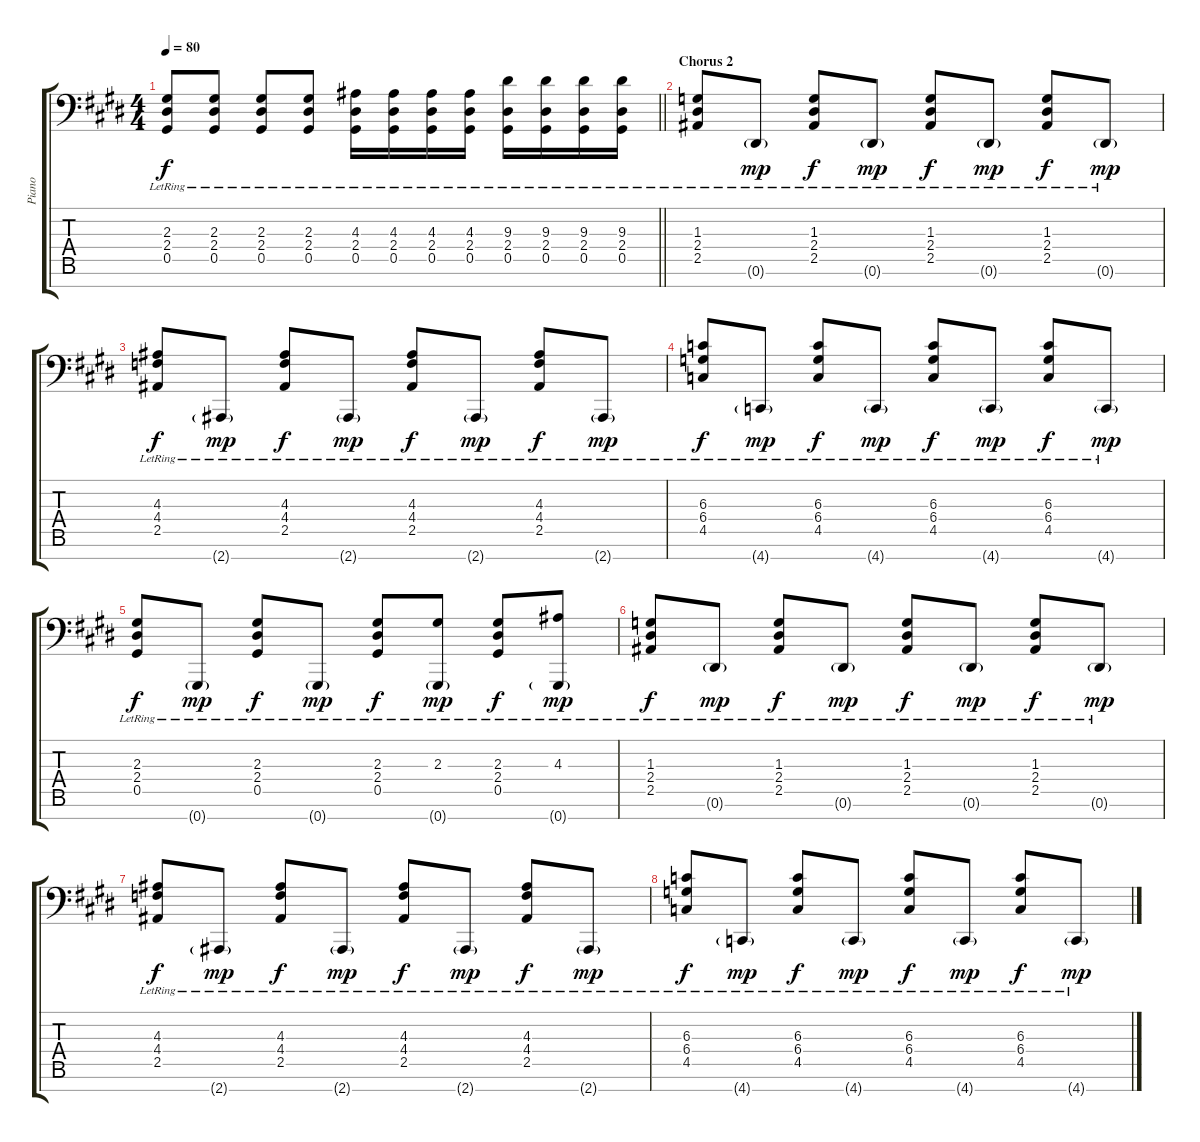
\track ("Piano" "Piano") {instrument acousticgrandpiano}
\staff {score tabs}
\tuning (Eb4 Bb3 Gb3 Db3 Ab2 Eb2 Ab1) {hide}
\ts (4 4)
\tempo 80
\clef f4
\barLineRight lightlight
\ks e
(2.3{lr} 2.4{lr} 0.5{lr}).8{dy f} (2.3{lr} 2.4{lr} 0.5{lr}).8 (2.3{lr} 2.4{lr} 0.5{lr}).8 (2.3{lr} 2.4{lr} 0.5{lr}).8 (4.3{lr} 2.4{lr} 0.5{lr}).16 (4.3{lr} 2.4{lr} 0.5{lr}).16 (4.3{lr} 2.4{lr} 0.5{lr}).16 (4.3{lr} 2.4{lr} 0.5{lr}).16 (9.3{lr} 2.4{lr} 0.5{lr}).16 (9.3{lr} 2.4{lr} 0.5{lr}).16 (9.3{lr} 2.4{lr} 0.5{lr}).16 (9.3{lr} 2.4{lr} 0.5{lr}).16 |
\section ("" "Chorus 2")
(1.3{lr} 2.4{lr} 2.5{lr}).8 0.6{g lr}.8{dy mp} (1.3{lr} 2.4{lr} 2.5{lr}).8{dy f} 0.6{g lr}.8{dy mp} (1.3{lr} 2.4{lr} 2.5{lr}).8{dy f} 0.6{g lr}.8{dy mp} (1.3{lr} 2.4{lr} 2.5{lr}).8{dy f} 0.6{g lr}.8{dy mp} |
(4.3{lr} 4.4{lr} 2.5{lr}).8{dy f} 2.7{g lr}.8{dy mp} (4.3{lr} 4.4{lr} 2.5{lr}).8{dy f} 2.7{g lr}.8{dy mp} (4.3{lr} 4.4{lr} 2.5{lr}).8{dy f} 2.7{g lr}.8{dy mp} (4.3{lr} 4.4{lr} 2.5{lr}).8{dy f} 2.7{g lr}.8{dy mp} |
(6.3{lr} 6.4{lr} 4.5{lr}).8{dy f} 4.7{g lr}.8{dy mp} (6.3{lr} 6.4{lr} 4.5{lr}).8{dy f} 4.7{g lr}.8{dy mp} (6.3{lr} 6.4{lr} 4.5{lr}).8{dy f} 4.7{g lr}.8{dy mp} (6.3{lr} 6.4{lr} 4.5{lr}).8{dy f} 4.7{g lr}.8{dy mp} |
(2.3{lr} 2.4{lr} 0.5{lr}).8{dy f} 0.7{g lr}.8{dy mp} (2.3{lr} 2.4{lr} 0.5{lr}).8{dy f} 0.7{g lr}.8{dy mp} (2.3{lr} 2.4{lr} 0.5{lr}).8{dy f} (2.3{lr} 0.7{g lr}).8{dy mp} (2.3{lr} 2.4{lr} 0.5{lr}).8{dy f} (4.3{lr} 0.7{g lr}).8{dy mp} |
(1.3{lr} 2.4{lr} 2.5{lr}).8{dy f} 0.6{g lr}.8{dy mp} (1.3{lr} 2.4{lr} 2.5{lr}).8{dy f} 0.6{g lr}.8{dy mp} (1.3{lr} 2.4{lr} 2.5{lr}).8{dy f} 0.6{g lr}.8{dy mp} (1.3{lr} 2.4{lr} 2.5{lr}).8{dy f} 0.6{g lr}.8{dy mp} |
(4.3{lr} 4.4{lr} 2.5{lr}).8{dy f} 2.7{g lr}.8{dy mp} (4.3{lr} 4.4{lr} 2.5{lr}).8{dy f} 2.7{g lr}.8{dy mp} (4.3{lr} 4.4{lr} 2.5{lr}).8{dy f} 2.7{g lr}.8{dy mp} (4.3{lr} 4.4{lr} 2.5{lr}).8{dy f} 2.7{g lr}.8{dy mp} |
(6.3{lr} 6.4{lr} 4.5{lr}).8{dy f} 4.7{g lr}.8{dy mp} (6.3{lr} 6.4{lr} 4.5{lr}).8{dy f} 4.7{g lr}.8{dy mp} (6.3{lr} 6.4{lr} 4.5{lr}).8{dy f} 4.7{g lr}.8{dy mp} (6.3{lr} 6.4{lr} 4.5{lr}).8{dy f} 4.7{g lr}.8{dy mp}
